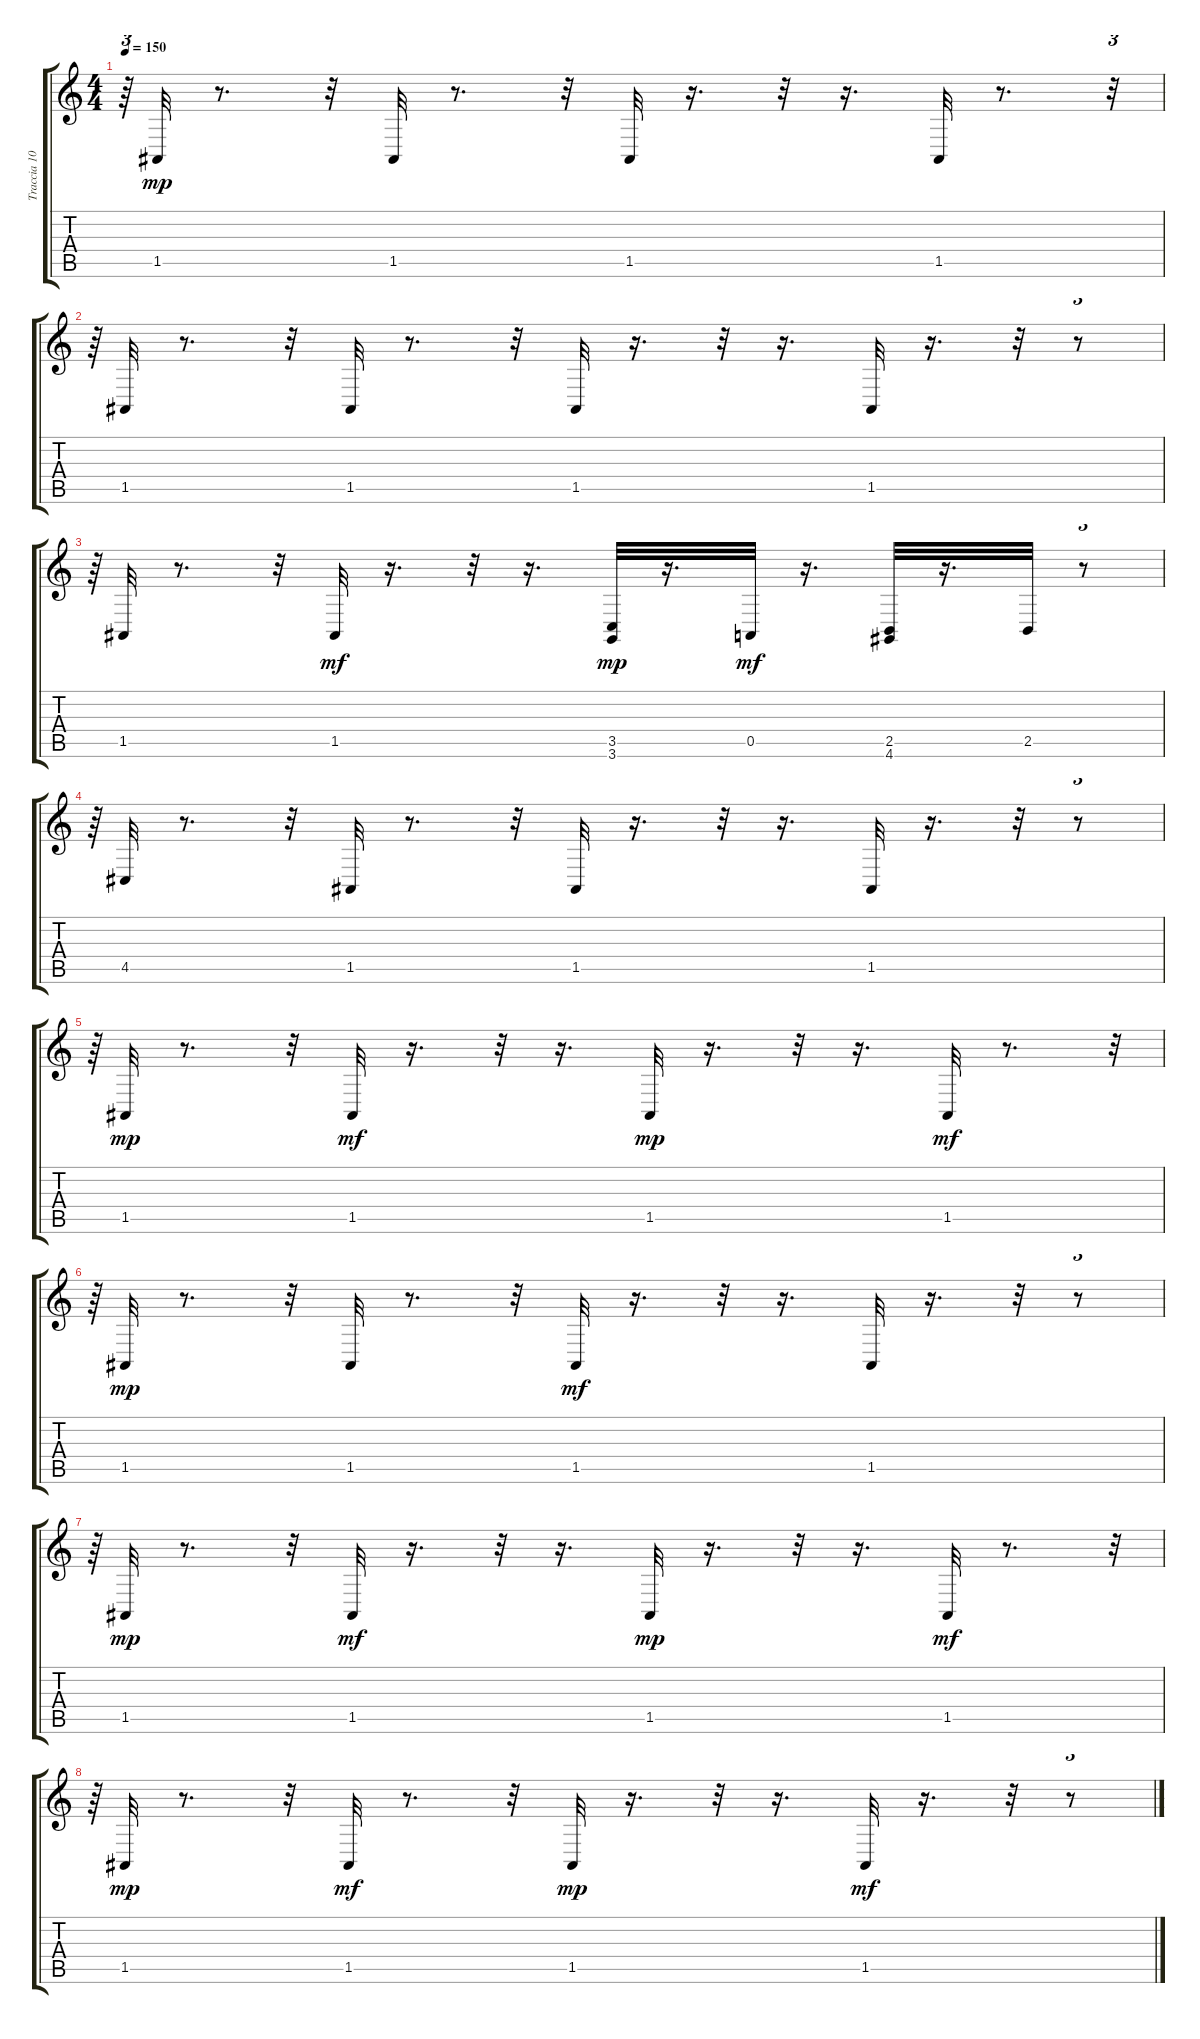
\track ("Traccia 10" "Traccia 10") {instrument acousticgrandpiano}
\staff {score tabs}
\tuning (E4 B3 G3 D3 A2 E2) {hide}
\ts (4 4)
\tempo 150
\clef g2
\ks c
r.64{tu (3 2) dy mf} 1.5.32{dy mp} r.8{d} r.32 1.5.32 r.8{d} r.32 1.5.32 r.16{d} r.32 r.16{d} 1.5.32 r.8{d} r.32{tu (3 2)} |
r.64{tu (3 2)} 1.5.32 r.8{d} r.32 1.5.32 r.8{d} r.32 1.5.32 r.16{d} r.32 r.16{d} 1.5.32 r.16{d} r.32 r.8{tu (3 2)} |
r.64{tu (3 2)} 1.5.32 r.8{d} r.32 1.5.32{dy mf} r.16{d} r.32 r.16{d} (3.5 3.6).32{dy mp} r.16{d} 0.5.32{dy mf} r.16{d} (2.5 4.6).32 r.16{d} 2.5.32 r.8{tu (3 2)} |
r.64{tu (3 2)} 4.5.32 r.8{d} r.32 1.5.32 r.8{d} r.32 1.5.32 r.16{d} r.32 r.16{d} 1.5.32 r.16{d} r.32 r.8{tu (3 2)} |
r.64{tu (3 2)} 1.5.32{dy mp} r.8{d} r.32 1.5.32{dy mf} r.16{d} r.32 r.16{d} 1.5.32{dy mp} r.16{d} r.32 r.16{d} 1.5.32{dy mf} r.8{d} r.32{tu (3 2)} |
r.64{tu (3 2)} 1.5.32{dy mp} r.8{d} r.32 1.5.32 r.8{d} r.32 1.5.32{dy mf} r.16{d} r.32 r.16{d} 1.5.32 r.16{d} r.32 r.8{tu (3 2)} |
r.64{tu (3 2)} 1.5.32{dy mp} r.8{d} r.32 1.5.32{dy mf} r.16{d} r.32 r.16{d} 1.5.32{dy mp} r.16{d} r.32 r.16{d} 1.5.32{dy mf} r.8{d} r.32{tu (3 2)} |
r.64{tu (3 2)} 1.5.32{dy mp} r.8{d} r.32 1.5.32{dy mf} r.8{d} r.32 1.5.32{dy mp} r.16{d} r.32 r.16{d} 1.5.32{dy mf} r.16{d} r.32 r.8{tu (3 2)}
